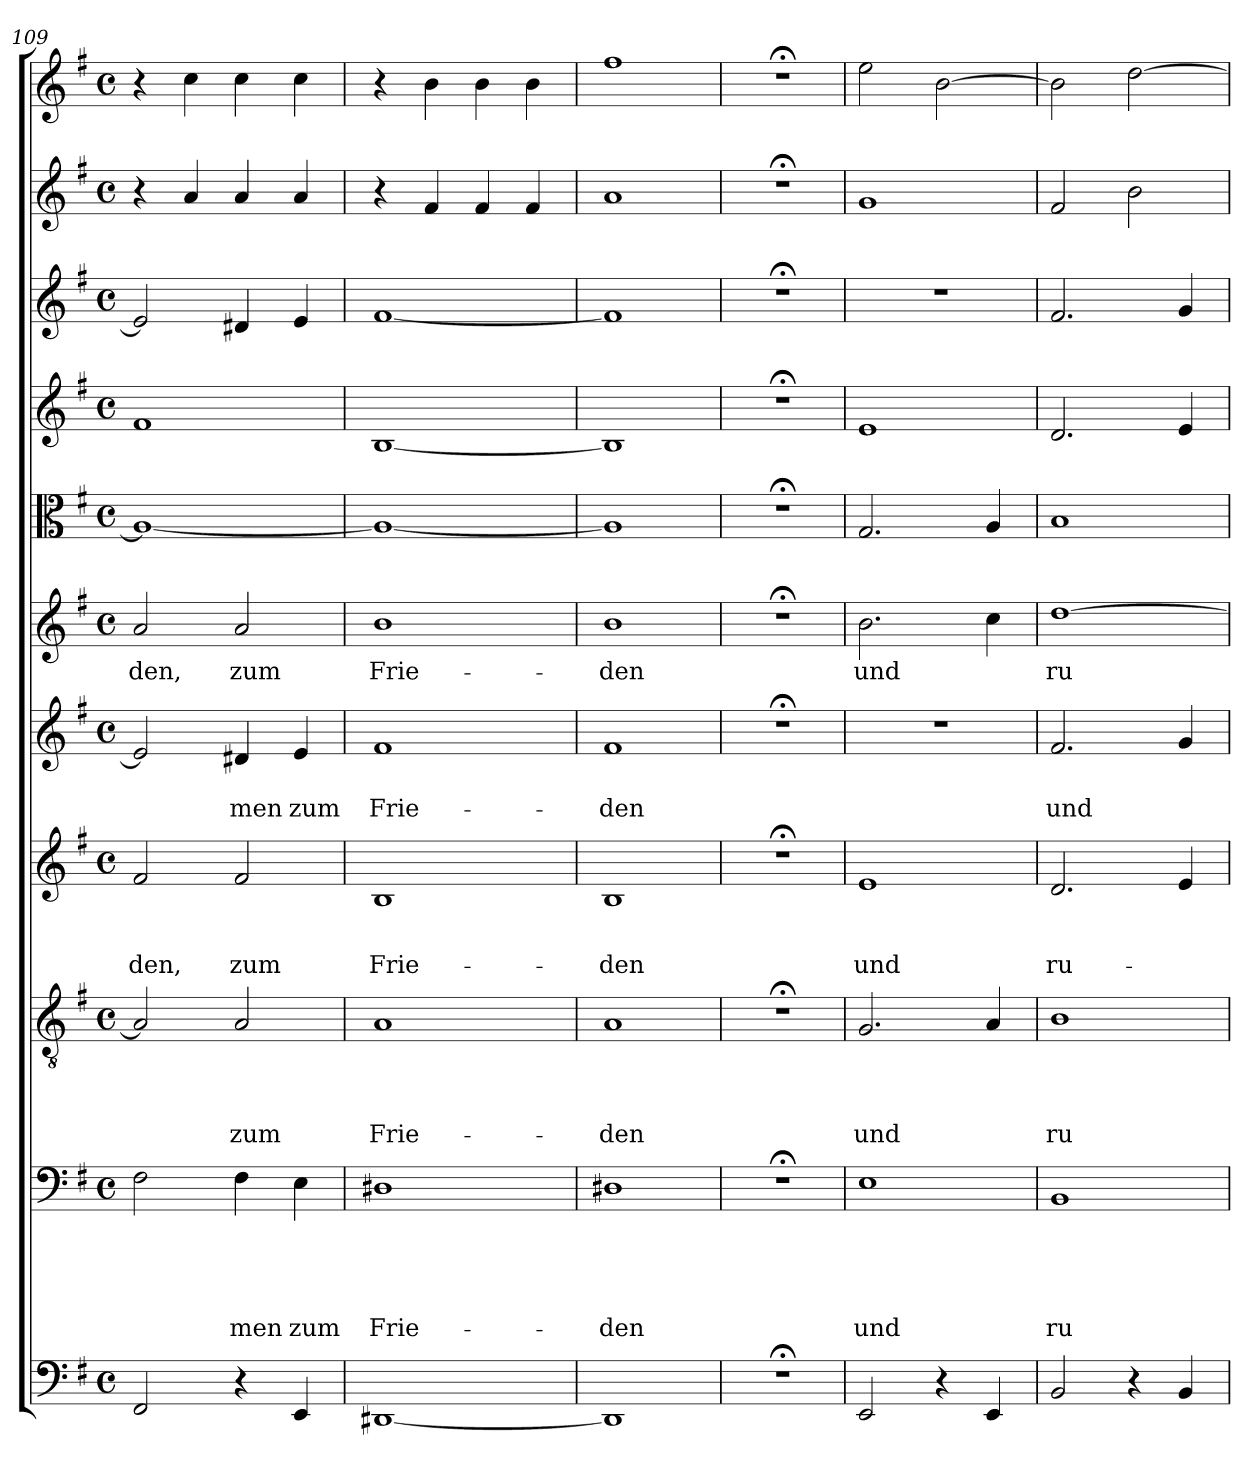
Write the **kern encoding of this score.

**kern	**kern	**text	**text	**text	**text	**text	**kern	**text	**text	**text	**text	**kern	**text	**text	**text	**kern	**text	**text	**kern	**text	**kern	**kern	**kern	**kern	**kern
*part11	*part10	*part10	*part10	*part10	*part10	*part10	*part9	*part9	*part9	*part9	*part9	*part8	*part8	*part8	*part8	*part7	*part7	*part7	*part6	*part6	*part5	*part4	*part3	*part2	*part1
*staff11	*staff10	*staff10	*staff10	*staff10	*staff10	*staff10	*staff9	*staff9	*staff9	*staff9	*staff9	*staff8	*staff8	*staff8	*staff8	*staff7	*staff7	*staff7	*staff6	*staff6	*staff5	*staff4	*staff3	*staff2	*staff1
*clefF4	*clefF4	*	*	*	*	*	*clefGv2	*	*	*	*	*clefG2	*	*	*	*clefG2	*	*	*clefG2	*	*clefC3	*clefG2	*clefG2	*clefG2	*clefG2
*k[f#]	*k[f#]	*	*	*	*	*	*k[f#]	*	*	*	*	*k[f#]	*	*	*	*k[f#]	*	*	*k[f#]	*	*k[f#]	*k[f#]	*k[f#]	*k[f#]	*k[f#]
*e:	*e:	*	*	*	*	*	*e:	*	*	*	*	*e:	*	*	*	*e:	*	*	*e:	*	*e:	*e:	*e:	*e:	*e:
*M4/4	*M4/4	*	*	*	*	*	*M4/4	*	*	*	*	*M4/4	*	*	*	*M4/4	*	*	*M4/4	*	*M4/4	*M4/4	*M4/4	*M4/4	*M4/4
*met(c)	*met(c)	*	*	*	*	*	*met(c)	*	*	*	*	*met(c)	*	*	*	*met(c)	*	*	*met(c)	*	*met(c)	*met(c)	*met(c)	*met(c)	*met(c)
=109	=109	=109	=109	=109	=109	=109	=109	=109	=109	=109	=109	=109	=109	=109	=109	=109	=109	=109	=109	=109	=109	=109	=109	=109	=109
!	!	!	!	!	!	!	!	!	!	!	!	!	!	!	!LO:LY:b	!	!	!	!	!LO:LY:b	!	!	!	!	!
2FF#/	2F#\	.	.	.	.	.	2A/]	.	.	.	.	2f#/	.	.	-den,	2e/]	.	.	2a/	-den,	1A_	1f#	2e/]	4r	4r
.	.	.	.	.	.	.	.	.	.	.	.	.	.	.	.	.	.	.	.	.	.	.	.	4a/	4cc\
!	!	!	!	!	!	!LO:LY:b	!	!	!	!	!LO:LY:b	!	!	!	!LO:LY:b	!	!	!LO:LY:b	!	!LO:LY:b	!	!	!	!	!
4r	4F#\	.	.	.	.	-men	2A/	.	.	.	zum	2f#/	.	.	zum	4d#X/	.	-men	2a/	zum	.	.	4d#X/	4a/	4cc\
!	!	!	!	!	!	!LO:LY:b	!	!	!	!	!	!	!	!	!	!	!	!LO:LY:b	!	!	!	!	!	!	!
4EE/	4E\	.	.	.	.	zum	.	.	.	.	.	.	.	.	.	4e/	.	zum	.	.	.	.	4e/	4a/	4cc\
=110	=110	=110	=110	=110	=110	=110	=110	=110	=110	=110	=110	=110	=110	=110	=110	=110	=110	=110	=110	=110	=110	=110	=110	=110	=110
!	!	!	!	!	!	!LO:LY:b	!	!	!	!	!LO:LY:b	!	!	!	!LO:LY:b	!	!	!LO:LY:b	!	!LO:LY:b	!	!	!	!	!
[1DD#X	1D#X	.	.	.	.	Frie-	1A	.	.	.	Frie-	1B	.	.	Frie-	1f#	.	Frie-	1b	Frie-	1A_	[1B	[1f#	4r	4r
.	.	.	.	.	.	.	.	.	.	.	.	.	.	.	.	.	.	.	.	.	.	.	.	4f#/	4b\
.	.	.	.	.	.	.	.	.	.	.	.	.	.	.	.	.	.	.	.	.	.	.	.	4f#/	4b\
.	.	.	.	.	.	.	.	.	.	.	.	.	.	.	.	.	.	.	.	.	.	.	.	4f#/	4b\
=111	=111	=111	=111	=111	=111	=111	=111	=111	=111	=111	=111	=111	=111	=111	=111	=111	=111	=111	=111	=111	=111	=111	=111	=111	=111
!	!	!	!	!	!	!LO:LY:b	!	!	!	!	!LO:LY:b	!	!	!	!LO:LY:b	!	!	!LO:LY:b	!	!LO:LY:b	!	!	!	!	!
1DD#]	1D#X	.	.	.	.	-den	1A	.	.	.	-den	1B	.	.	-den	1f#	.	-den	1b	-den	1A]	1B]	1f#]	1a	1ff#
=112	=112	=112	=112	=112	=112	=112	=112	=112	=112	=112	=112	=112	=112	=112	=112	=112	=112	=112	=112	=112	=112	=112	=112	=112	=112
1r;<	1r;<	.	.	.	.	.	1r;<	.	.	.	.	1r;<	.	.	.	1r;<	.	.	1r;<	.	1r;<	1r;<	1r;<	1r;<	1r;<
!!LO:LB:g=z
=113	=113	=113	=113	=113	=113	=113	=113	=113	=113	=113	=113	=113	=113	=113	=113	=113	=113	=113	=113	=113	=113	=113	=113	=113	=113
!	!	!	!	!	!	!LO:LY:b	!	!	!	!	!LO:LY:b	!	!	!	!LO:LY:b	!	!	!	!	!LO:LY:b	!	!	!	!	!
2EE/	1E	.	.	.	.	und	2.G/	.	.	.	und	1e	.	.	und	1r	.	.	2.b\	und	2.G/	1e	1r	1g	2ee\
4r	.	.	.	.	.	.	.	.	.	.	.	.	.	.	.	.	.	.	.	.	.	.	.	.	[2b\
4EE/	.	.	.	.	.	.	4A/	.	.	.	.	.	.	.	.	.	.	.	4cc\	.	4A/	.	.	.	.
=114	=114	=114	=114	=114	=114	=114	=114	=114	=114	=114	=114	=114	=114	=114	=114	=114	=114	=114	=114	=114	=114	=114	=114	=114	=114
!	!	!	!	!	!	!LO:LY:b	!	!	!	!	!LO:LY:b	!	!	!	!LO:LY:b	!	!	!LO:LY:b	!	!LO:LY:b	!	!	!	!	!
2BB/	1BB	.	.	.	.	ru-	1B	.	.	.	ru-	2.d/	.	.	ru-	2.f#/	.	und	[1dd	ru-	1B	2.d/	2.f#/	2f#/	2b\]
4r	.	.	.	.	.	.	.	.	.	.	.	.	.	.	.	.	.	.	.	.	.	.	.	2b\	[2dd\
4BB/	.	.	.	.	.	.	.	.	.	.	.	4e/	.	.	.	4g/	.	.	.	.	.	4e/	4g/	.	.
=	=	=	=	=	=	=	=	=	=	=	=	=	=	=	=	=	=	=	=	=	=	=	=	=	=
*-	*-	*-	*-	*-	*-	*-	*-	*-	*-	*-	*-	*-	*-	*-	*-	*-	*-	*-	*-	*-	*-	*-	*-	*-	*-
